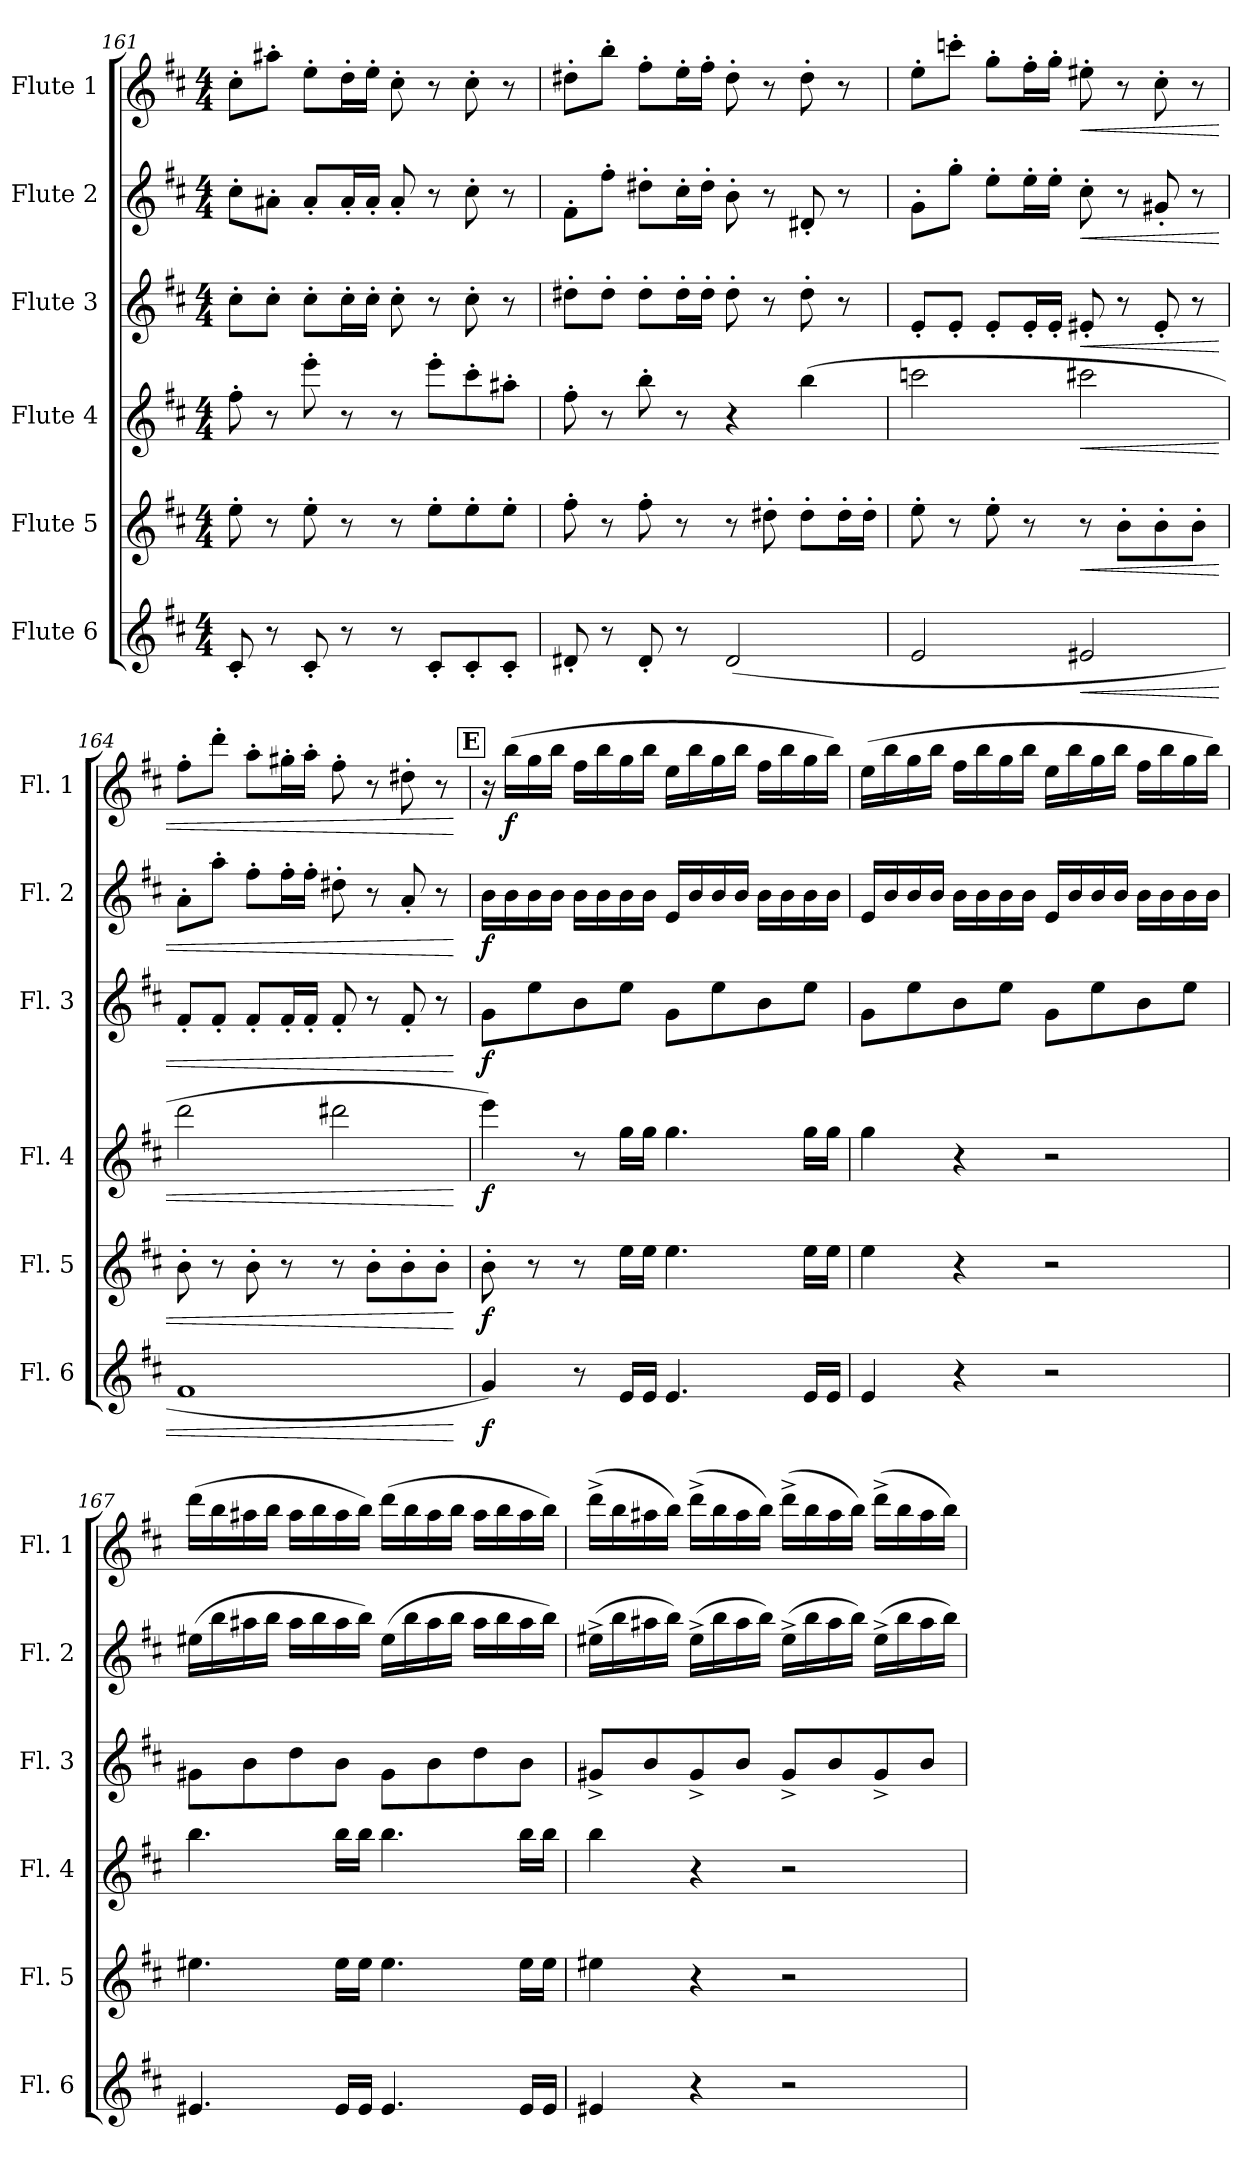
**kern	**dynam	**kern	**dynam	**kern	**dynam	**kern	**dynam	**kern	**dynam	**kern	**dynam
*part6	*part6	*part5	*part5	*part4	*part4	*part3	*part3	*part2	*part2	*part1	*part1
*staff6	*staff6	*staff5	*staff5	*staff4	*staff4	*staff3	*staff3	*staff2	*staff2	*staff1	*staff1
*I"Flute 6	*	*I"Flute 5	*	*I"Flute 4	*	*I"Flute 3	*	*I"Flute 2	*	*I"Flute 1	*
*I'Fl. 6	*	*I'Fl. 5	*	*I'Fl. 4	*	*I'Fl. 3	*	*I'Fl. 2	*	*I'Fl. 1	*
*clefG2	*	*clefG2	*	*clefG2	*	*clefG2	*	*clefG2	*	*clefG2	*
*k[f#c#]	*	*k[f#c#]	*	*k[f#c#]	*	*k[f#c#]	*	*k[f#c#]	*	*k[f#c#]	*
*M4/4	*	*M4/4	*	*M4/4	*	*M4/4	*	*M4/4	*	*M4/4	*
=161	=161	=161	=161	=161	=161	=161	=161	=161	=161	=161	=161
8c#'/	.	8ee'\	.	8ff#'\	.	8cc#'\L	.	8cc#'\L	.	8cc#'\L	.
8r	.	8r	.	8r	.	8cc#'\J	.	8a#X'\J	.	8aa#X'\J	.
8c#'/	.	8ee'\	.	8eee'\	.	8cc#'\L	.	8a#'/L	.	8ee'\L	.
8r	.	8r	.	8r	.	16cc#'\L	.	16a#'/L	.	16dd'\L	.
.	.	.	.	.	.	16cc#'\JJ	.	16a#'/JJ	.	16ee'\JJ	.
8r	.	8r	.	8r	.	8cc#'\	.	8a#'/	.	8cc#'\	.
8c#'/L	.	8ee'\L	.	8eee'\L	.	8r	.	8r	.	8r	.
8c#'/	.	8ee'\	.	8ccc#'\	.	8cc#'\	.	8cc#'\	.	8cc#'\	.
8c#'/J	.	8ee'\J	.	8aa#X'\J	.	8r	.	8r	.	8r	.
=162	=162	=162	=162	=162	=162	=162	=162	=162	=162	=162	=162
8d#X'/	.	8ff#'\	.	8ff#'\	.	8dd#X'\L	.	8f#'\L	.	8dd#X'\L	.
8r	.	8r	.	8r	.	8dd#'\J	.	8ff#'\J	.	8bb'\J	.
8d#'/	.	8ff#'\	.	8bb'\	.	8dd#'\L	.	8dd#X'\L	.	8ff#'\L	.
8r	.	8r	.	8r	.	16dd#'\L	.	16cc#'\L	.	16ee'\L	.
.	.	.	.	.	.	16dd#'\JJ	.	16dd#'\JJ	.	16ff#'\JJ	.
(>2d#/	.	8r	.	4r	.	8dd#'\	.	8b'\	.	8dd#'\	.
.	.	8dd#X'\	.	.	.	8r	.	8r	.	8r	.
.	.	8dd#'\L	.	(>4bb\	.	8dd#'\	.	8d#X'/	.	8dd#'\	.
.	.	16dd#'\L	.	.	.	8r	.	8r	.	8r	.
.	.	16dd#'\JJ	.	.	.	.	.	.	.	.	.
!!LO:LB:g=z
=163	=163	=163	=163	=163	=163	=163	=163	=163	=163	=163	=163
2e/	.	8ee'\	.	2cccn\	.	8e'/L	.	8g'\L	.	8ee'\L	.
.	.	8r	.	.	.	8e'/J	.	8gg'\J	.	8cccn'\J	.
.	.	8ee'\	.	.	.	8e'/L	.	8ee'\L	.	8gg'\L	.
.	.	8r	.	.	.	16e'/L	.	16ee'\L	.	16ff#'\L	.
.	.	.	.	.	.	16e'/JJ	.	16ee'\JJ	.	16gg'\JJ	.
!	!LO:HP:b	!	!LO:HP:b	!	!LO:HP:b	!	!LO:HP:b	!	!LO:HP:b	!	!LO:HP:b
2e#X/	<	8r	<	2ccc#X\	<	8e#X'/	<	8cc#'\	<	8ee#X'\	<
.	.	8b'\L	.	.	.	8r	.	8r	.	8r	.
.	.	8b'\	.	.	.	8e#'/	.	8g#X'/	.	8cc#'\	.
.	.	8b'\J	.	.	.	8r	.	8r	.	8r	.
=164	=164	=164	=164	=164	=164	=164	=164	=164	=164	=164	=164
1f#	.	8b'\	.	2ddd\	.	8f#'/L	.	8a'\L	.	8ff#'\L	.
.	.	8r	.	.	.	8f#'/J	.	8aa'\J	.	8ddd'\J	.
.	.	8b'\	.	.	.	8f#'/L	.	8ff#'\L	.	8aa'\L	.
.	.	8r	.	.	.	16f#'/L	.	16ff#'\L	.	16gg#X'\L	.
.	.	.	.	.	.	16f#'/JJ	.	16ff#'\JJ	.	16aa'\JJ	.
.	.	8r	.	2ddd#X\	.	8f#'/	.	8dd#X'\	.	8ff#'\	.
.	.	8b'\L	.	.	.	8r	.	8r	.	8r	.
.	.	8b'\	.	.	.	8f#'/	.	8a'/	.	8dd#X'\	.
.	.	8b'\J	.	.	.	8r	.	8r	.	8r	.
.	[	.	[	.	[	.	[	.	[	.	[
!!LO:REH:place=s1:a:B:fs=14:t=E
=165	=165	=165	=165	=165	=165	=165	=165	=165	=165	=165	=165
!	!LO:DY:b	!	!LO:DY:b	!	!LO:DY:b	!	!LO:DY:b	!	!LO:DY:b	!	!
4g/)	f	8b'\	f	4eee\)	f	8g\L	f	16b\LL	f	16r	.
!	!	!	!	!	!	!	!	!	!	!	!LO:DY:b
.	.	.	.	.	.	.	.	16b\	.	(>16bb\LL	f
.	.	8r	.	.	.	8ee\	.	16b\	.	16gg\	.
.	.	.	.	.	.	.	.	16b\JJ	.	16bb\JJ	.
8r	.	8r	.	8r	.	8b\	.	16b\LL	.	16ff#\LL	.
.	.	.	.	.	.	.	.	16b\	.	16bb\	.
16e/LL	.	16ee\LL	.	16gg\LL	.	8ee\J	.	16b\	.	16gg\	.
16e/JJ	.	16ee\JJ	.	16gg\JJ	.	.	.	16b\JJ	.	16bb\JJ	.
4.e/	.	4.ee\	.	4.gg\	.	8g\L	.	16e/LL	.	16ee\LL	.
.	.	.	.	.	.	.	.	16b/	.	16bb\	.
.	.	.	.	.	.	8ee\	.	16b/	.	16gg\	.
.	.	.	.	.	.	.	.	16b/JJ	.	16bb\JJ	.
.	.	.	.	.	.	8b\	.	16b\LL	.	16ff#\LL	.
.	.	.	.	.	.	.	.	16b\	.	16bb\	.
16e/LL	.	16ee\LL	.	16gg\LL	.	8ee\J	.	16b\	.	16gg\	.
16e/JJ	.	16ee\JJ	.	16gg\JJ	.	.	.	16b\JJ	.	16bb\JJ)	.
!!LO:PB:g=z
=166	=166	=166	=166	=166	=166	=166	=166	=166	=166	=166	=166
4e/	.	4ee\	.	4gg\	.	8g\L	.	16e/LL	.	(>16ee\LL	.
.	.	.	.	.	.	.	.	16b/	.	16bb\	.
.	.	.	.	.	.	8ee\	.	16b/	.	16gg\	.
.	.	.	.	.	.	.	.	16b/JJ	.	16bb\JJ	.
4r	.	4r	.	4r	.	8b\	.	16b\LL	.	16ff#\LL	.
.	.	.	.	.	.	.	.	16b\	.	16bb\	.
.	.	.	.	.	.	8ee\J	.	16b\	.	16gg\	.
.	.	.	.	.	.	.	.	16b\JJ	.	16bb\JJ	.
2r	.	2r	.	2r	.	8g\L	.	16e/LL	.	16ee\LL	.
.	.	.	.	.	.	.	.	16b/	.	16bb\	.
.	.	.	.	.	.	8ee\	.	16b/	.	16gg\	.
.	.	.	.	.	.	.	.	16b/JJ	.	16bb\JJ	.
.	.	.	.	.	.	8b\	.	16b\LL	.	16ff#\LL	.
.	.	.	.	.	.	.	.	16b\	.	16bb\	.
.	.	.	.	.	.	8ee\J	.	16b\	.	16gg\	.
.	.	.	.	.	.	.	.	16b\JJ	.	16bb\JJ)	.
=167	=167	=167	=167	=167	=167	=167	=167	=167	=167	=167	=167
4.e#X/	.	4.ee#X\	.	4.bb\	.	8g#X\L	.	(>16ee#X\LL	.	(>16ddd\LL	.
.	.	.	.	.	.	.	.	16bb\	.	16bb\	.
.	.	.	.	.	.	8b\	.	16aa#X\	.	16aa#X\	.
.	.	.	.	.	.	.	.	16bb\JJ	.	16bb\JJ	.
.	.	.	.	.	.	8dd\	.	16aa#\LL	.	16aa#\LL	.
.	.	.	.	.	.	.	.	16bb\	.	16bb\	.
16e#/LL	.	16ee#\LL	.	16bb\LL	.	8b\J	.	16aa#\	.	16aa#\	.
16e#/JJ	.	16ee#\JJ	.	16bb\JJ	.	.	.	16bb\JJ)	.	16bb\JJ)	.
4.e#/	.	4.ee#\	.	4.bb\	.	8g#\L	.	(>16ee#\LL	.	(>16ddd\LL	.
.	.	.	.	.	.	.	.	16bb\	.	16bb\	.
.	.	.	.	.	.	8b\	.	16aa#\	.	16aa#\	.
.	.	.	.	.	.	.	.	16bb\JJ	.	16bb\JJ	.
.	.	.	.	.	.	8dd\	.	16aa#\LL	.	16aa#\LL	.
.	.	.	.	.	.	.	.	16bb\	.	16bb\	.
16e#/LL	.	16ee#\LL	.	16bb\LL	.	8b\J	.	16aa#\	.	16aa#\	.
16e#/JJ	.	16ee#\JJ	.	16bb\JJ	.	.	.	16bb\JJ)	.	16bb\JJ)	.
!!LO:LB:g=z
=168	=168	=168	=168	=168	=168	=168	=168	=168	=168	=168	=168
4e#X/	.	4ee#X\	.	4bb\	.	8g#X^/L	.	(>16ee#X^\LL	.	(>16ddd^\LL	.
.	.	.	.	.	.	.	.	16bb\	.	16bb\	.
.	.	.	.	.	.	8b/	.	16aa#X\	.	16aa#X\	.
.	.	.	.	.	.	.	.	16bb\JJ)	.	16bb\JJ)	.
4r	.	4r	.	4r	.	8g#^/	.	(>16ee#^\LL	.	(>16ddd^\LL	.
.	.	.	.	.	.	.	.	16bb\	.	16bb\	.
.	.	.	.	.	.	8b/J	.	16aa#\	.	16aa#\	.
.	.	.	.	.	.	.	.	16bb\JJ)	.	16bb\JJ)	.
2r	.	2r	.	2r	.	8g#^/L	.	(>16ee#^\LL	.	(>16ddd^\LL	.
.	.	.	.	.	.	.	.	16bb\	.	16bb\	.
.	.	.	.	.	.	8b/	.	16aa#\	.	16aa#\	.
.	.	.	.	.	.	.	.	16bb\JJ)	.	16bb\JJ)	.
.	.	.	.	.	.	8g#^/	.	(>16ee#^\LL	.	(>16ddd^\LL	.
.	.	.	.	.	.	.	.	16bb\	.	16bb\	.
.	.	.	.	.	.	8b/J	.	16aa#\	.	16aa#\	.
.	.	.	.	.	.	.	.	16bb\JJ)	.	16bb\JJ)	.
=	=	=	=	=	=	=	=	=	=	=	=
*-	*-	*-	*-	*-	*-	*-	*-	*-	*-	*-	*-
